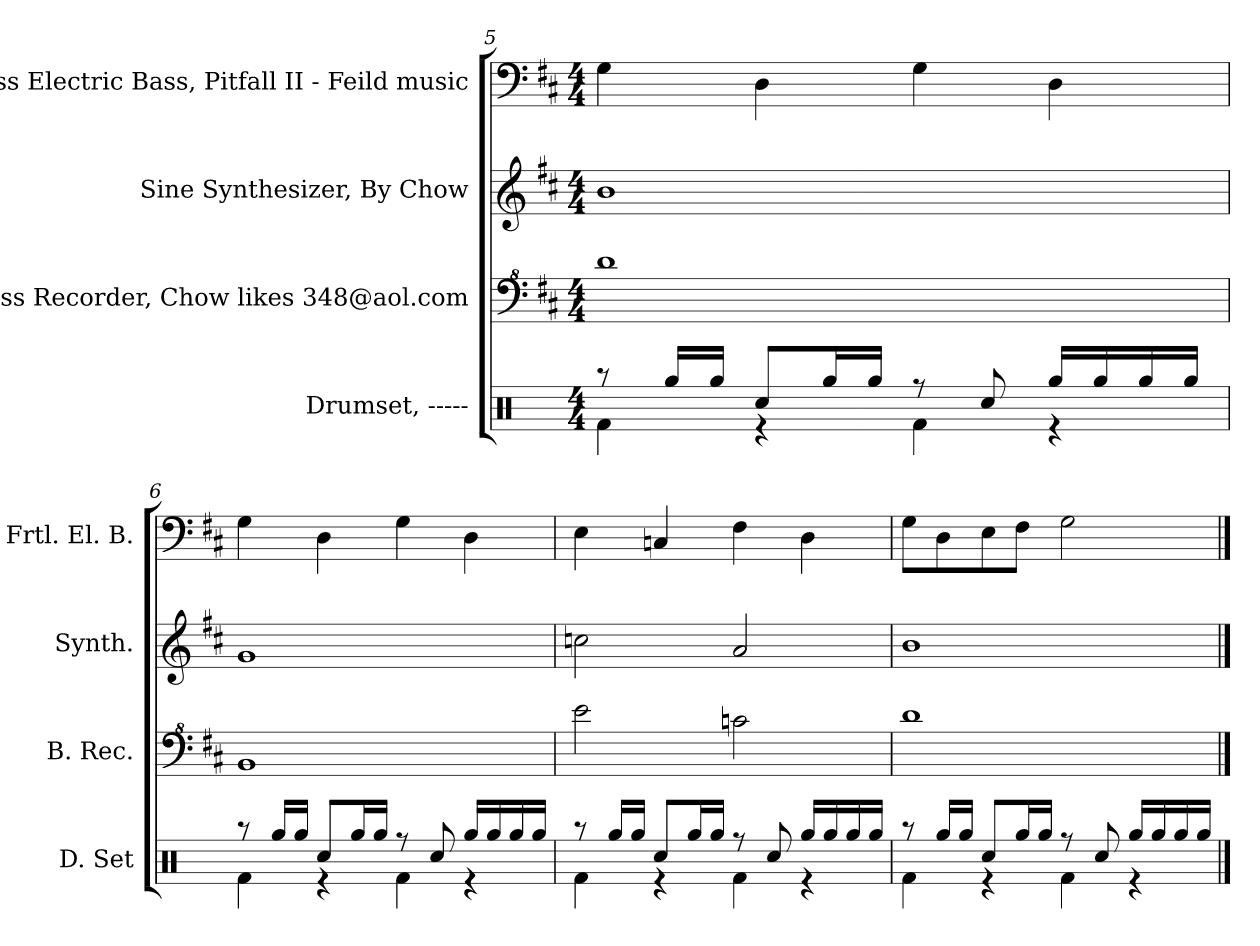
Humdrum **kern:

**kern	**kern	**kern	**kern
*part4	*part3	*part2	*part1
*staff4	*staff3	*staff2	*staff1
*I"Drumset, -----	*I"Bass Recorder, Chow likes 348@aol.com	*I"Sine Synthesizer, By Chow	*I"Fretless Electric Bass, Pitfall II - Feild music
*I'D. Set	*I'B. Rec.	*I'Synth.	*I'Frtl. El. B.
*clefX	*clefF^4	*clefG2	*clefF4
*	*	*	*ITrd7c12
*k[]	*k[f#c#]	*k[f#c#]	*k[f#c#]
*M4/4	*M4/4	*M4/4	*M4/4
=5	=5	=5	=5
*^	*	*	*
8r	4Rf\	1dd	1b	4GG\
16Rgg/LL	.	.	.	.
16Rgg/JJ	.	.	.	.
8Rcc/L	4r	.	.	4DD\
16Rgg/L	.	.	.	.
16Rgg/JJ	.	.	.	.
8r	4Rf\	.	.	4GG\
8Rcc/	.	.	.	.
16Rgg/LL	4r	.	.	4DD\
16Rgg/	.	.	.	.
16Rgg/	.	.	.	.
16Rgg/JJ	.	.	.	.
!!LO:LB:g=z
=6	=6	=6	=6	=6
8r	4Rf\	1B	1g	4GG\
16Rgg/LL	.	.	.	.
16Rgg/JJ	.	.	.	.
8Rcc/L	4r	.	.	4DD\
16Rgg/L	.	.	.	.
16Rgg/JJ	.	.	.	.
8r	4Rf\	.	.	4GG\
8Rcc/	.	.	.	.
16Rgg/LL	4r	.	.	4DD\
16Rgg/	.	.	.	.
16Rgg/	.	.	.	.
16Rgg/JJ	.	.	.	.
=7	=7	=7	=7	=7
8r	4Rf\	2ee\	2ccn\	4EE\
16Rgg/LL	.	.	.	.
16Rgg/JJ	.	.	.	.
8Rcc/L	4r	.	.	4CCn/
16Rgg/L	.	.	.	.
16Rgg/JJ	.	.	.	.
8r	4Rf\	2ccn\	2a/	4FF#\
8Rcc/	.	.	.	.
16Rgg/LL	4r	.	.	4DD\
16Rgg/	.	.	.	.
16Rgg/	.	.	.	.
16Rgg/JJ	.	.	.	.
=8	=8	=8	=8	=8
8r	4Rf\	1dd	1b	8GG\L
16Rgg/LL	.	.	.	8DD\
16Rgg/JJ	.	.	.	.
8Rcc/L	4r	.	.	8EE\
16Rgg/L	.	.	.	8FF#\J
16Rgg/JJ	.	.	.	.
8r	4Rf\	.	.	2GG\
8Rcc/	.	.	.	.
16Rgg/LL	4r	.	.	.
16Rgg/	.	.	.	.
16Rgg/	.	.	.	.
16Rgg/JJ	.	.	.	.
*v	*v	*	*	*
==	==	==	==
*-	*-	*-	*-
